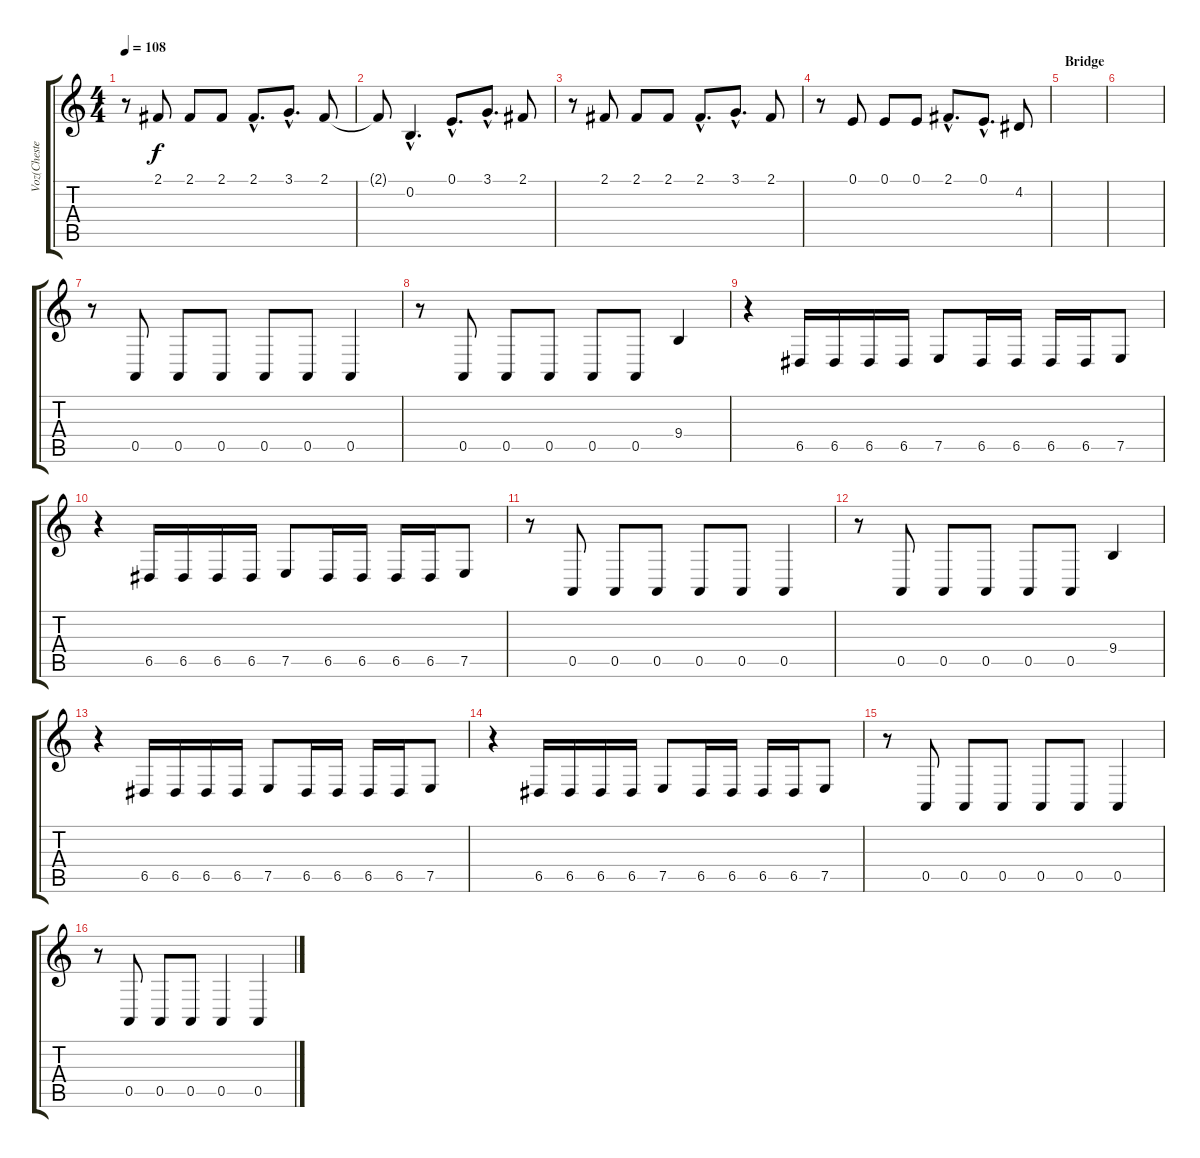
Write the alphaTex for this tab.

\track ("Voz(Chester)" "Voz(Cheste") {instrument synthvoice}
\staff {score tabs}
\tuning (E4 B3 G3 D3 A2 E2) {hide}
\ts (4 4)
\tempo 108
\clef g2
\ks c
r.8{dy f} 2.1.8 2.1.8 2.1.8 2.1{hac}.8{d} 3.1{hac}.8{d} 2.1.8 |
2.1{t}.8 0.2{hac}.4{d} 0.1{hac}.8{d} 3.1{hac}.8{d} 2.1.8 |
r.8 2.1.8 2.1.8 2.1.8 2.1{hac}.8{d} 3.1{hac}.8{d} 2.1.8 |
r.8 0.1.8 0.1.8 0.1.8 2.1{hac}.8{d} 0.1{hac}.8{d} 4.2.8 |
\section ("" "Bridge")
|
|
r.8 0.5.8 0.5.8 0.5.8 0.5.8 0.5.8 0.5.4 |
r.8 0.5.8 0.5.8 0.5.8 0.5.8 0.5.8 9.4.4 |
r.4 6.5.16 6.5.16 6.5.16 6.5.16 7.5.8 6.5.16 6.5.16 6.5.16 6.5.16 7.5.8 |
r.4 6.5.16 6.5.16 6.5.16 6.5.16 7.5.8 6.5.16 6.5.16 6.5.16 6.5.16 7.5.8 |
r.8 0.5.8 0.5.8 0.5.8 0.5.8 0.5.8 0.5.4 |
r.8 0.5.8 0.5.8 0.5.8 0.5.8 0.5.8 9.4.4 |
r.4 6.5.16 6.5.16 6.5.16 6.5.16 7.5.8 6.5.16 6.5.16 6.5.16 6.5.16 7.5.8 |
r.4 6.5.16 6.5.16 6.5.16 6.5.16 7.5.8 6.5.16 6.5.16 6.5.16 6.5.16 7.5.8 |
r.8 0.5.8 0.5.8 0.5.8 0.5.8 0.5.8 0.5.4 |
r.8 0.5.8 0.5.8 0.5.8 0.5.4 0.5.4
